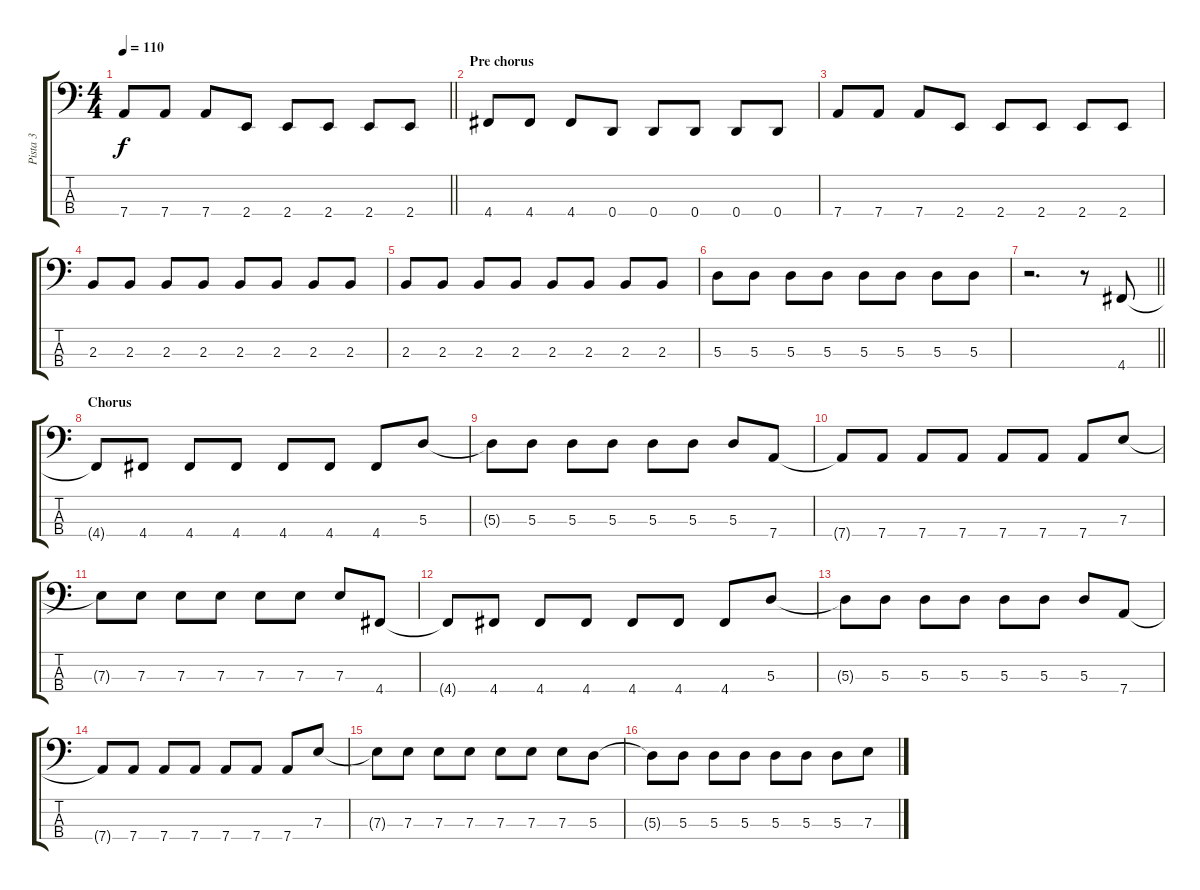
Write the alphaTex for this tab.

\track ("Pista 3" "Pista 3") {instrument electricbassfinger}
\staff {score tabs}
\tuning (G2 D2 A1 D1) {hide}
\ts (4 4)
\tempo 110
\clef f4
\barLineRight lightlight
\ks c
7.4.8{dy f} 7.4.8 7.4.8 2.4.8 2.4.8 2.4.8 2.4.8 2.4.8 |
\section ("" "Pre chorus")
4.4.8 4.4.8 4.4.8 0.4.8 0.4.8 0.4.8 0.4.8 0.4.8 |
7.4.8 7.4.8 7.4.8 2.4.8 2.4.8 2.4.8 2.4.8 2.4.8 |
2.3.8 2.3.8 2.3.8 2.3.8 2.3.8 2.3.8 2.3.8 2.3.8 |
2.3.8 2.3.8 2.3.8 2.3.8 2.3.8 2.3.8 2.3.8 2.3.8 |
5.3.8 5.3.8 5.3.8 5.3.8 5.3.8 5.3.8 5.3.8 5.3.8 |
\barLineRight lightlight
r.2{d} r.8 4.4.8 |
\section ("" "Chorus")
4.4{t}.8 4.4.8 4.4.8 4.4.8 4.4.8 4.4.8 4.4.8 5.3.8 |
5.3{t}.8 5.3.8 5.3.8 5.3.8 5.3.8 5.3.8 5.3.8 7.4.8 |
7.4{t}.8 7.4.8 7.4.8 7.4.8 7.4.8 7.4.8 7.4.8 7.3.8 |
7.3{t}.8 7.3.8 7.3.8 7.3.8 7.3.8 7.3.8 7.3.8 4.4.8 |
4.4{t}.8 4.4.8 4.4.8 4.4.8 4.4.8 4.4.8 4.4.8 5.3.8 |
5.3{t}.8 5.3.8 5.3.8 5.3.8 5.3.8 5.3.8 5.3.8 7.4.8 |
7.4{t}.8 7.4.8 7.4.8 7.4.8 7.4.8 7.4.8 7.4.8 7.3.8 |
7.3{t}.8 7.3.8 7.3.8 7.3.8 7.3.8 7.3.8 7.3.8 5.3.8 |
5.3{t}.8 5.3.8 5.3.8 5.3.8 5.3.8 5.3.8 5.3.8 7.3.8
